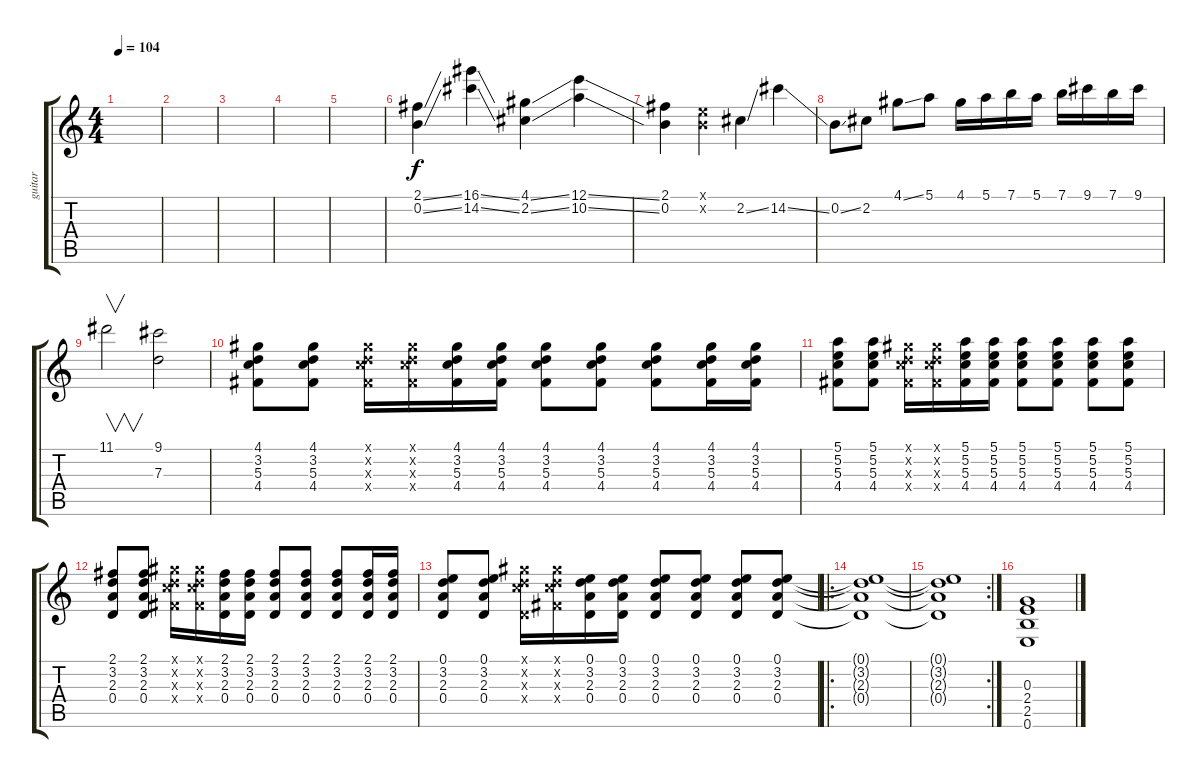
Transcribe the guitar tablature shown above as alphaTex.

\track ("guitar" "guitar") {instrument acousticguitarsteel}
\staff {score tabs}
\tuning (E4 B3 G3 D3 A2 E2) {hide}
\ts (4 4)
\tempo 104
\clef g2
\ks c
|
|
|
|
|
(2.1{ss} 0.2{ss}).4{instrument distortionguitar} (16.1{ss} 14.2{ss}).4 (4.1{ss} 2.2{ss}).4 (12.1{ss} 10.2{ss}).4 |
(2.1 0.2).4 (0.1{x} 0.2{x}).4 2.2{ss}.4 14.2{ss}.4 |
0.2{ss}.8 2.2.8 4.1{ss}.8 5.1.8 4.1.16 5.1.16 7.1.16 5.1.16 7.1.16 9.1.16 7.1.16 9.1.16 |
11.1.2{v} (9.1 7.3).2 |
(4.1 3.2 5.3 4.4).8 (4.1 3.2 5.3 4.4).8 (4.1{x} 3.2{x} 5.3{x} 4.4{x}).16 (4.1{x} 3.2{x} 5.3{x} 4.4{x}).16 (4.1 3.2 5.3 4.4).16 (4.1 3.2 5.3 4.4).16 (4.1 3.2 5.3 4.4).8 (4.1 3.2 5.3 4.4).8 (4.1 3.2 5.3 4.4).8 (4.1 3.2 5.3 4.4).16 (4.1 3.2 5.3 4.4).16 |
(5.1 5.2 5.3 4.4).8 (5.1 5.2 5.3 4.4).8 (4.1{x} 3.2{x} 5.3{x} 4.4{x}).16 (4.1{x} 3.2{x} 5.3{x} 4.4{x}).16 (5.1 5.2 5.3 4.4).16 (5.1 5.2 5.3 4.4).16 (5.1 5.2 5.3 4.4).8 (5.1 5.2 5.3 4.4).8 (5.1 5.2 5.3 4.4).8 (5.1 5.2 5.3 4.4).8 |
(2.1 3.2 2.3 0.4).8 (2.1 3.2 2.3 0.4).8 (4.1{x} 3.2{x} 5.3{x} 4.4{x}).16 (4.1{x} 3.2{x} 5.3{x} 4.4{x}).16 (2.1 3.2 2.3 0.4).16 (2.1 3.2 2.3 0.4).16 (2.1 3.2 2.3 0.4).8 (2.1 3.2 2.3 0.4).8 (2.1 3.2 2.3 0.4).8 (2.1 3.2 2.3 0.4).16 (2.1 3.2 2.3 0.4).16 |
(0.1 3.2 2.3 0.4).8 (0.1 3.2 2.3 0.4).8 (4.1{x} 3.2{x} 5.3{x} 0.4{x}).16 (4.1{x} 3.2{x} 5.3{x} 4.4{x}).16 (0.1 3.2 2.3 0.4).16 (0.1 3.2 2.3 0.4).16 (0.1 3.2 2.3 0.4).8 (0.1 3.2 2.3 0.4).8 (0.1 3.2 2.3 0.4).8 (0.1 3.2 2.3 0.4).8 |
\ro
(0.1{t} 3.2{t} 2.3{t} 0.4{t}).1 |
\rc 2
(0.1{t} 3.2{t} 2.3{t} 0.4{t}).1 |
(0.3 2.4 2.5 0.6).1
